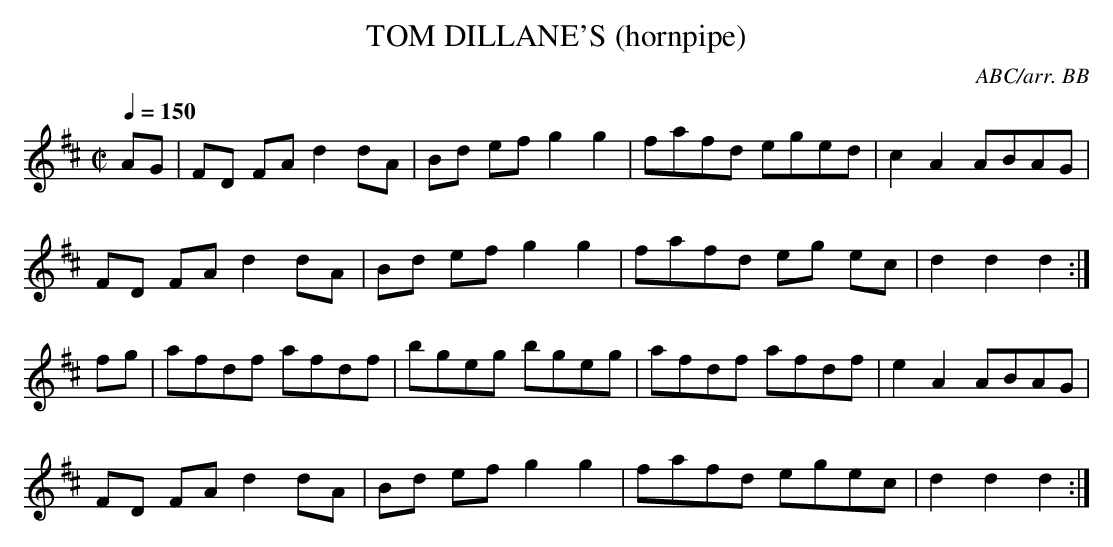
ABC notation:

X:1
T:TOM DILLANE'S (hornpipe)
C:ABC/arr. BB
Q:1/4=150
M:C|
L:1/8
K:D
AG|FD FA d2 dA|Bd ef g2 g2|fafd eged|c2 A2 ABAG|
FD FA d2 dA|Bd ef g2 g2|fafd eg ec|d2 d2 d2 :|
fg|afdf afdf|bgeg bgeg|afdf afdf|e2 A2 ABAG|
FD FA d2 dA|Bd ef g2 g2|fafd egec|d2 d2 d2 :|
